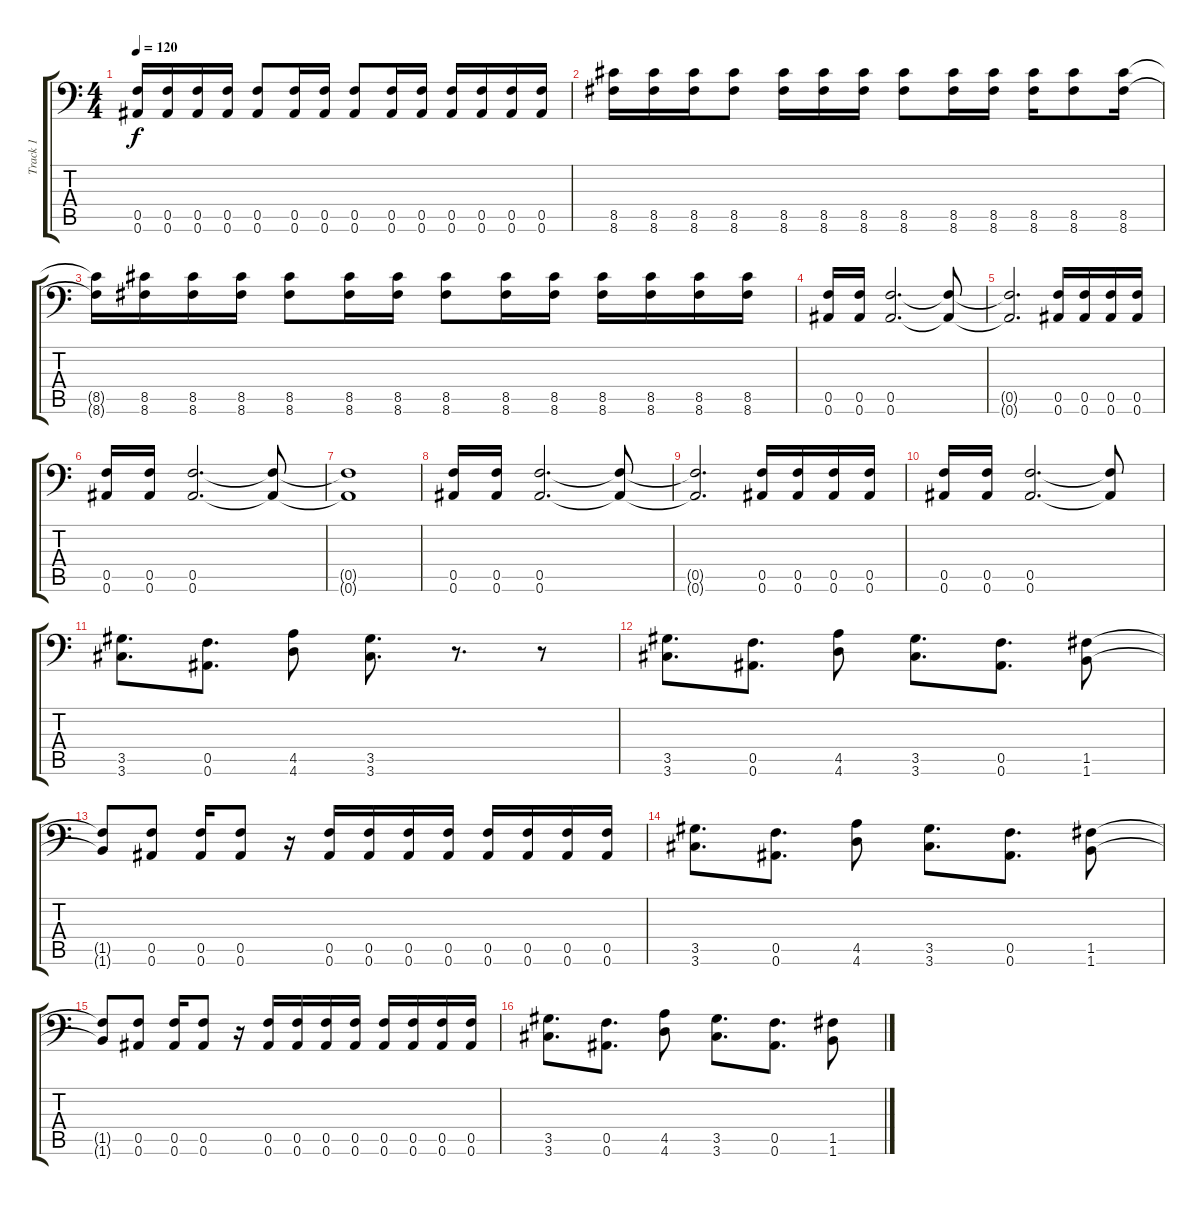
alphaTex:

\track ("Track 1" "Track 1") {instrument distortionguitar}
\staff {score tabs}
\tuning (C4 G3 Eb3 Bb2 F2 Bb1) {hide}
\ts (4 4)
\tempo 120
\clef f4
\ks c
(0.5{t} 0.6{t}).16{dy f} (0.5 0.6).16 (0.5 0.6).16 (0.5 0.6).16 (0.5 0.6).8 (0.5 0.6).16 (0.5 0.6).16 (0.5 0.6).8 (0.5 0.6).16 (0.5 0.6).16 (0.5 0.6).16 (0.5 0.6).16 (0.5 0.6).16 (0.5 0.6).16 |
(8.5 8.6).16 (8.5 8.6).16 (8.5 8.6).16 (8.5 8.6).8 (8.5 8.6).16 (8.5 8.6).16 (8.5 8.6).16 (8.5 8.6).8 (8.5 8.6).16 (8.5 8.6).16 (8.5 8.6).16 (8.5 8.6).8 (8.5 8.6).16 |
(8.5{t} 8.6{t}).16 (8.5 8.6).16 (8.5 8.6).16 (8.5 8.6).16 (8.5 8.6).8 (8.5 8.6).16 (8.5 8.6).16 (8.5 8.6).8 (8.5 8.6).16 (8.5 8.6).16 (8.5 8.6).16 (8.5 8.6).16 (8.5 8.6).16 (8.5 8.6).16 |
(0.5 0.6).16 (0.5 0.6).16 (0.5 0.6).2{d} (0.5{t} 0.6{t}).8 |
(0.5{t} 0.6{t}).2{d} (0.5 0.6).16 (0.5 0.6).16 (0.5 0.6).16 (0.5 0.6).16 |
(0.5 0.6).16 (0.5 0.6).16 (0.5 0.6).2{d} (0.5{t} 0.6{t}).8 |
(0.5{t} 0.6{t}).1 |
(0.5 0.6).16 (0.5 0.6).16 (0.5 0.6).2{d} (0.5{t} 0.6{t}).8 |
(0.5{t} 0.6{t}).2{d} (0.5 0.6).16 (0.5 0.6).16 (0.5 0.6).16 (0.5 0.6).16 |
(0.5 0.6).16 (0.5 0.6).16 (0.5 0.6).2{d} (0.5{t} 0.6{t}).8 |
(3.5 3.6).8{d} (0.5 0.6).8{d} (4.5 4.6).8 (3.5 3.6).8{d} r.8{d} r.8 |
(3.5 3.6).8{d} (0.5 0.6).8{d} (4.5 4.6).8 (3.5 3.6).8{d} (0.5 0.6).8{d} (1.5 1.6).8 |
(1.5{t} 1.6{t}).8 (0.5 0.6).8 (0.5 0.6).16 (0.5 0.6).8 r.16 (0.5 0.6).16 (0.5 0.6).16 (0.5 0.6).16 (0.5 0.6).16 (0.5 0.6).16 (0.5 0.6).16 (0.5 0.6).16 (0.5 0.6).16 |
(3.5 3.6).8{d} (0.5 0.6).8{d} (4.5 4.6).8 (3.5 3.6).8{d} (0.5 0.6).8{d} (1.5 1.6).8 |
(1.5{t} 1.6{t}).8 (0.5 0.6).8 (0.5 0.6).16 (0.5 0.6).8 r.16 (0.5 0.6).16 (0.5 0.6).16 (0.5 0.6).16 (0.5 0.6).16 (0.5 0.6).16 (0.5 0.6).16 (0.5 0.6).16 (0.5 0.6).16 |
(3.5 3.6).8{d} (0.5 0.6).8{d} (4.5 4.6).8 (3.5 3.6).8{d} (0.5 0.6).8{d} (1.5 1.6).8
